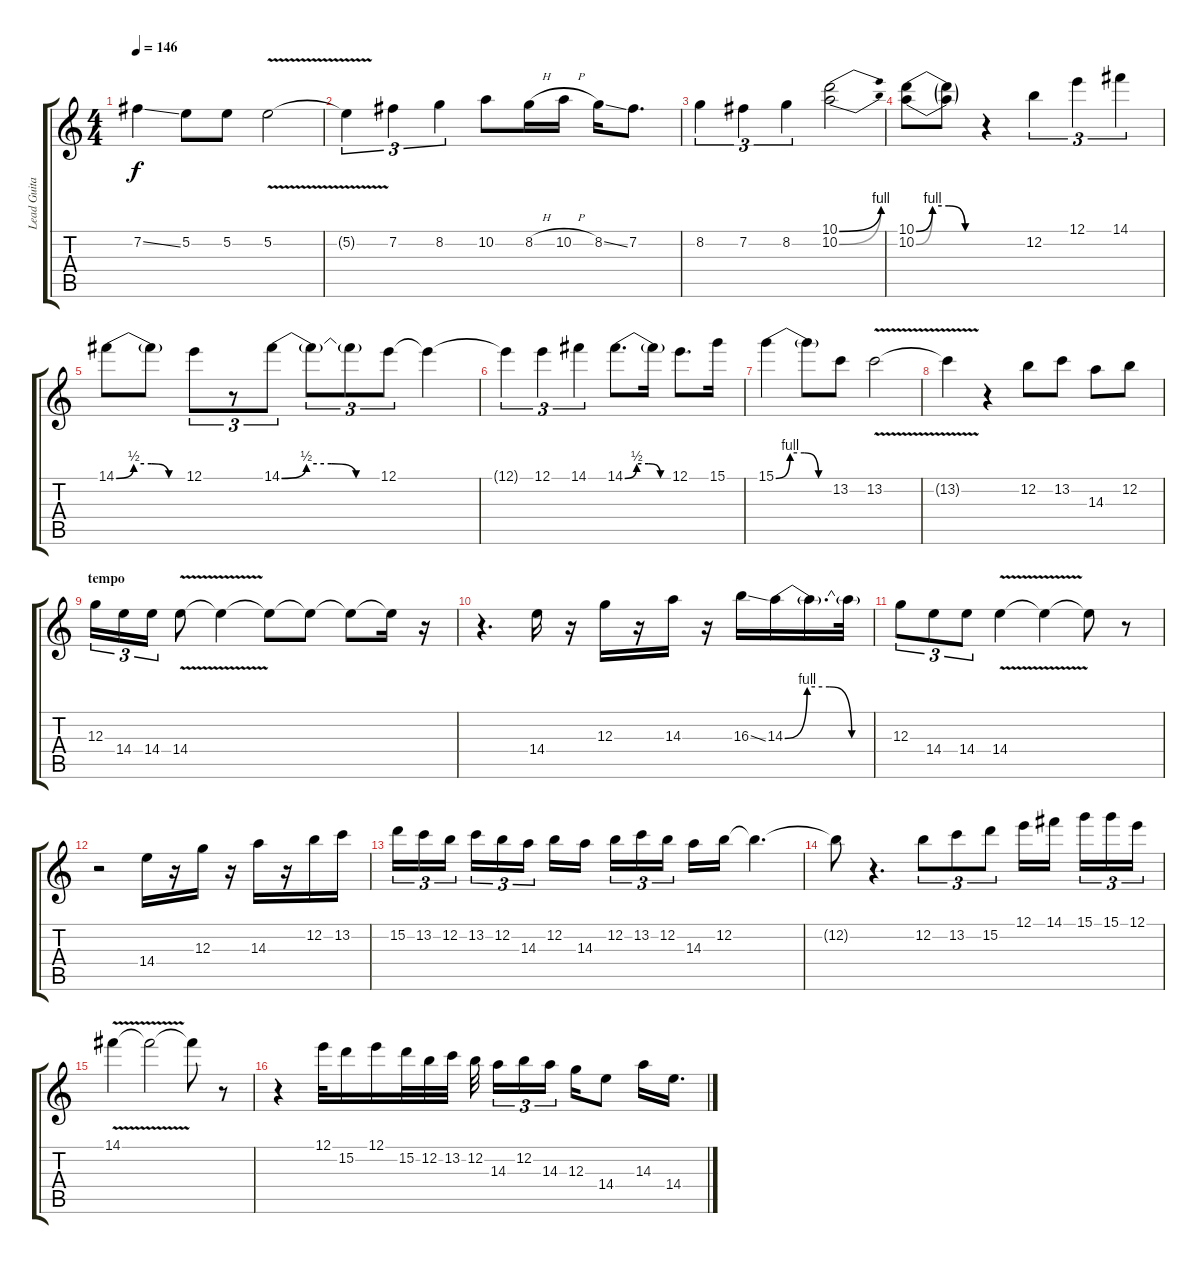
\track ("Lead Guitar" "Lead Guita") {instrument distortionguitar}
\staff {score tabs}
\tuning (E4 B3 G3 D3 A2 E2) {hide}
\ts (4 4)
\tempo 146
\clef g2
\ks c
7.2{ss}.4{dy f} 5.2.8 5.2.8 5.2{v}.2 |
5.2{t}.4{tu (3 2)} 7.2.4{tu (3 2)} 8.2.4{tu (3 2)} 10.2.8 8.2{h}.16 10.2{h}.16 8.2{ss}.16 7.2.8{d} |
8.2.4{tu (3 2)} 7.2.4{tu (3 2)} 8.2.4{tu (3 2)} (10.1{be (bend 0 0 60 4)} 10.2{be (bend 0 0 60 4)}).2 |
(10.1{be (custom 0 0 15 4 30 4 45 0 60 0)} 10.2{be (custom 0 0 15 4 30 4 45 0 60 0)}).8 (10.1{t} 10.2{t}).8 r.4 12.2.4{tu (3 2)} 12.1.4{tu (3 2)} 14.1.4{tu (3 2)} |
14.1{be (custom 0 0 15 2 30 2 45 0 60 0)}.8 14.1{t}.8 12.1.8{tu (3 2)} r.8{tu (3 2)} 14.1{be (custom 0 0 15 2 30 2 45 0 60 0)}.8{tu (3 2)} 14.1{t}.8{tu (3 2)} 14.1{t}.8{tu (3 2)} 12.1.8{tu (3 2)} 12.1{t}.4 |
12.1{t}.4{tu (3 2)} 12.1.4{tu (3 2)} 14.1.4{tu (3 2)} 14.1{be (custom 0 0 15 2 30 2 45 0 60 0)}.8{d} 14.1{t}.16 12.1.8{d} 15.1.16 |
15.1{be (custom 0 0 15 4 30 4 45 0 60 0)}.4 15.1{t}.8 13.2.8 13.2{v}.2 |
13.2{t}.4 r.4 12.2.8 13.2.8 14.3.8 12.2.8 |
\section ("" "tempo")
12.3.16{tu (3 2)} 14.4.16{tu (3 2)} 14.4.16{tu (3 2)} 14.4{v}.8 14.4{t}.4 14.4{t}.8 14.4{t}.8 14.4{t}.8 14.4{t}.16 r.16 |
r.4{d} 14.4.16 r.16 12.3.16 r.16 14.3.16 r.16 16.3{ss}.16 14.3{be (custom 0 0 15 4 30 4 45 0 60 0)}.16 14.3{t}.16{d} 14.3{t}.32 |
12.3.8{tu (3 2)} 14.4.8{tu (3 2)} 14.4.8{tu (3 2)} 14.4{v}.4 14.4{t}.4 14.4{t}.8 r.8 |
r.2 14.4.16 r.16 12.3.16 r.16 14.3.16 r.16 12.2.16 13.2.16 |
15.2.16{tu (3 2)} 13.2.16{tu (3 2)} 12.2.16{tu (3 2)} 13.2.16{tu (3 2)} 12.2.16{tu (3 2)} 14.3.16{tu (3 2)} 12.2.16 14.3.16 12.2.16{tu (3 2)} 13.2.16{tu (3 2)} 12.2.16{tu (3 2)} 14.3.16 12.2.16 12.2{t}.4{d} |
12.2{t}.8 r.4{d} 12.2.8{tu (3 2)} 13.2.8{tu (3 2)} 15.2.8{tu (3 2)} 12.1.16 14.1.16 15.1.16{tu (3 2)} 15.1.16{tu (3 2)} 12.1.16{tu (3 2)} |
14.1{v}.4 14.1{t}.2 14.1{t}.8 r.8 |
r.4 12.1.32 15.2.16 12.1.16 15.2.32 12.2.32 13.2.32 12.2.32 14.3.16{tu (3 2)} 12.2.16{tu (3 2)} 14.3.16{tu (3 2)} 12.3.16 14.4.8 14.3.16 14.4.16{d}
